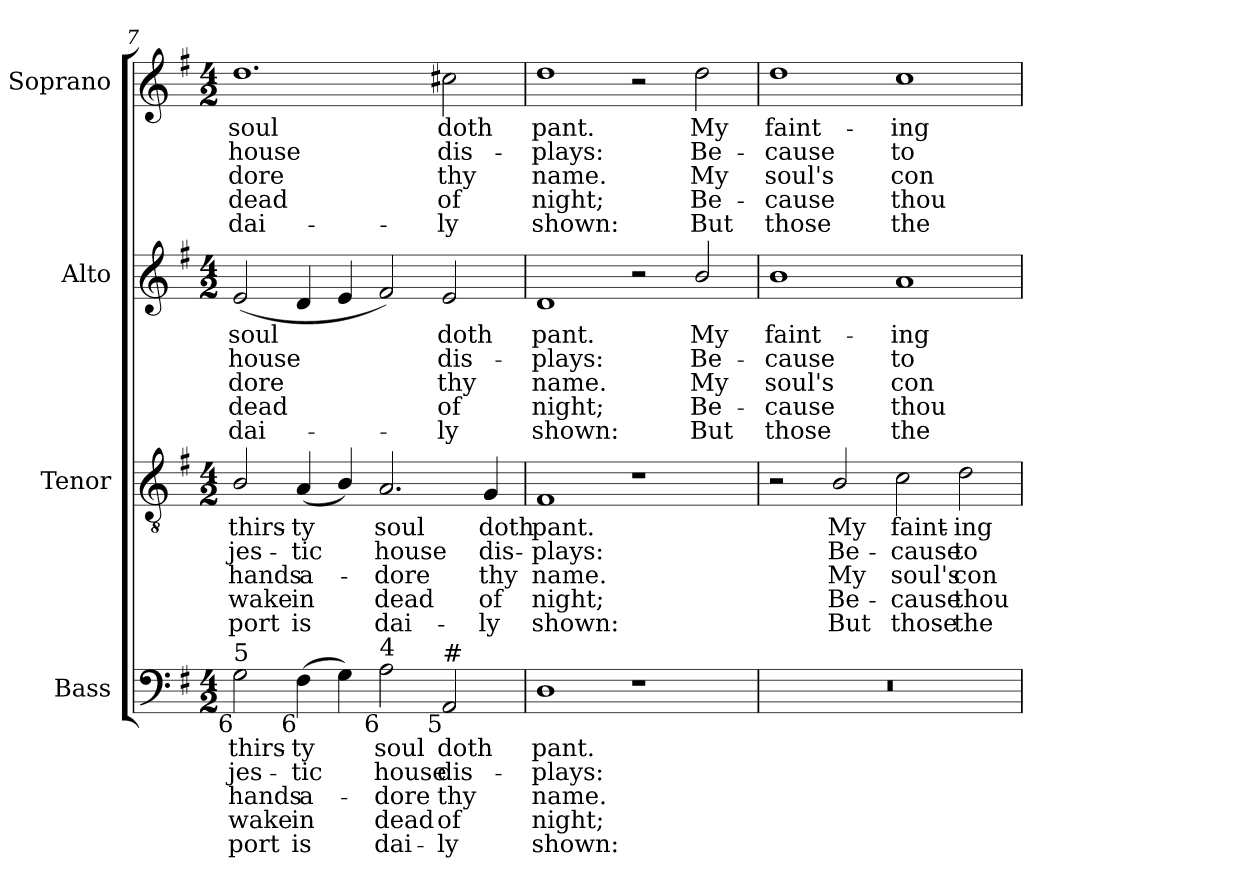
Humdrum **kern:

**kern	**text	**text	**text	**text	**text	**kern	**text	**text	**text	**text	**text	**kern	**text	**text	**text	**text	**text	**kern	**text	**text	**text	**text	**text
*part4	*part4	*part4	*part4	*part4	*part4	*part3	*part3	*part3	*part3	*part3	*part3	*part2	*part2	*part2	*part2	*part2	*part2	*part1	*part1	*part1	*part1	*part1	*part1
*staff4	*staff4	*staff4	*staff4	*staff4	*staff4	*staff3	*staff3	*staff3	*staff3	*staff3	*staff3	*staff2	*staff2	*staff2	*staff2	*staff2	*staff2	*staff1	*staff1	*staff1	*staff1	*staff1	*staff1
*I"Bass	*	*	*	*	*	*I"Tenor	*	*	*	*	*	*I"Alto	*	*	*	*	*	*I"Soprano	*	*	*	*	*
*I'B.	*	*	*	*	*	*I'T.	*	*	*	*	*	*I'A.	*	*	*	*	*	*I'S.	*	*	*	*	*
*clefF4	*	*	*	*	*	*clefGv2	*	*	*	*	*	*clefG2	*	*	*	*	*	*clefG2	*	*	*	*	*
*	*	*	*	*	*	*ITrd7c12	*	*	*	*	*	*	*	*	*	*	*	*	*	*	*	*	*
*k[f#]	*	*	*	*	*	*k[f#]	*	*	*	*	*	*k[f#]	*	*	*	*	*	*k[f#]	*	*	*	*	*
*G:	*	*	*	*	*	*G:	*	*	*	*	*	*G:	*	*	*	*	*	*G:	*	*	*	*	*
*M4/2	*	*	*	*	*	*M4/2	*	*	*	*	*	*M4/2	*	*	*	*	*	*M4/2	*	*	*	*	*
=7	=7	=7	=7	=7	=7	=7	=7	=7	=7	=7	=7	=7	=7	=7	=7	=7	=7	=7	=7	=7	=7	=7	=7
!	!LO:LY:b:color=#000000	!LO:LY:b:color=#000000	!LO:LY:b:color=#000000	!LO:LY:b:color=#000000	!LO:LY:b:color=#000000	!	!	!	!	!	!	!	!	!	!	!	!	!	!	!	!	!	!
!	!	!	!	!	!	!	!LO:LY:b:color=#000000	!LO:LY:b:color=#000000	!LO:LY:b:color=#000000	!LO:LY:b:color=#000000	!LO:LY:b:color=#000000	!	!	!	!	!	!	!	!	!	!	!	!
!	!	!	!	!	!	!	!	!	!	!	!	!	!LO:LY:b:color=#000000	!LO:LY:b:color=#000000	!LO:LY:b:color=#000000	!LO:LY:b:color=#000000	!LO:LY:b:color=#000000	!	!	!	!	!	!
!LO:TX:b:rj:t=6	!	!	!	!	!	!	!	!	!	!	!	!	!	!	!	!	!	!	!	!	!	!	!
!LO:TX:t=5	!	!	!	!	!	!	!	!	!	!	!	!	!	!	!	!	!	!	!	!	!	!	!
!	!	!	!	!	!	!	!	!	!	!	!	!	!	!	!	!	!	!	!LO:LY:b:color=#000000	!LO:LY:b:color=#000000	!LO:LY:b:color=#000000	!LO:LY:b:color=#000000	!LO:LY:b:color=#000000
2Gi\	thirs-	-jes-	-hands	wake	port	2BBi/	thirs-	-jes-	-hands	wake	port	(2ei/	soul	house	dore	dead	dai-	1.ddi	soul	house	dore	dead	dai-
!	!LO:LY:b:color=#000000	!LO:LY:b:color=#000000	!LO:LY:b:color=#000000	!LO:LY:b:color=#000000	!LO:LY:b:color=#000000	!	!	!	!	!	!	!	!	!	!	!	!	!	!	!	!	!	!
!LO:TX:b:rj:t=6	!	!	!	!	!	!	!	!	!	!	!	!	!	!	!	!	!	!	!	!	!	!	!
!	!	!	!	!	!	!	!LO:LY:b:color=#000000	!LO:LY:b:color=#000000	!LO:LY:b:color=#000000	!LO:LY:b:color=#000000	!LO:LY:b:color=#000000	!	!	!	!	!	!	!	!	!	!	!	!
(4F#i\	-ty	-tic	a-	-in	is	(4AAi/	-ty	-tic	a-	-in	is	4di/	.	.	.	.	.	.	.	.	.	.	.
4Gi\)	.	.	.	.	.	4BBi/)	.	.	.	.	.	4ei/	.	.	.	.	.	.	.	.	.	.	.
!	!LO:LY:b:color=#000000	!LO:LY:b:color=#000000	!LO:LY:b:color=#000000	!LO:LY:b:color=#000000	!LO:LY:b:color=#000000	!	!	!	!	!	!	!	!	!	!	!	!	!	!	!	!	!	!
!LO:TX:b:rj:t=6	!	!	!	!	!	!	!	!	!	!	!	!	!	!	!	!	!	!	!	!	!	!	!
!LO:TX:t=4	!	!	!	!	!	!	!	!	!	!	!	!	!	!	!	!	!	!	!	!	!	!	!
!	!	!	!	!	!	!	!LO:LY:b:color=#000000	!LO:LY:b:color=#000000	!LO:LY:b:color=#000000	!LO:LY:b:color=#000000	!LO:LY:b:color=#000000	!	!	!	!	!	!	!	!	!	!	!	!
2Ai\	soul	house	dore	dead	dai-	2.AAi/	soul	house	dore	dead	dai-	2f#i/)	.	.	.	.	.	.	.	.	.	.	.
!	!LO:LY:b:color=#000000	!LO:LY:b:color=#000000	!LO:LY:b:color=#000000	!LO:LY:b:color=#000000	!LO:LY:b:color=#000000	!	!	!	!	!	!	!	!	!	!	!	!	!	!	!	!	!	!
!	!	!	!	!	!	!	!	!	!	!	!	!	!LO:LY:b:color=#000000	!LO:LY:b:color=#000000	!LO:LY:b:color=#000000	!LO:LY:b:color=#000000	!LO:LY:b:color=#000000	!	!	!	!	!	!
!LO:TX:b:rj:t=5	!	!	!	!	!	!	!	!	!	!	!	!	!	!	!	!	!	!	!	!	!	!	!
!LO:TX:t=#	!	!	!	!	!	!	!	!	!	!	!	!	!	!	!	!	!	!	!	!	!	!	!
!	!	!	!	!	!	!	!	!	!	!	!	!	!	!	!	!	!	!	!LO:LY:b:color=#000000	!LO:LY:b:color=#000000	!LO:LY:b:color=#000000	!LO:LY:b:color=#000000	!LO:LY:b:color=#000000
2AAi/	doth	dis-	-thy	of	ly	.	.	.	.	.	.	2ei/	doth	dis-	-thy	of	ly	2cc#Xi\	doth	dis-	-thy	of	ly
!	!	!	!	!	!	!	!LO:LY:b:color=#000000	!LO:LY:b:color=#000000	!LO:LY:b:color=#000000	!LO:LY:b:color=#000000	!LO:LY:b:color=#000000	!	!	!	!	!	!	!	!	!	!	!	!
.	.	.	.	.	.	4GGi/	doth	dis-	-thy	of	ly	.	.	.	.	.	.	.	.	.	.	.	.
=8	=8	=8	=8	=8	=8	=8	=8	=8	=8	=8	=8	=8	=8	=8	=8	=8	=8	=8	=8	=8	=8	=8	=8
!	!LO:LY:b:color=#000000	!LO:LY:b:color=#000000	!LO:LY:b:color=#000000	!LO:LY:b:color=#000000	!LO:LY:b:color=#000000	!	!	!	!	!	!	!	!	!	!	!	!	!	!	!	!	!	!
!	!	!	!	!	!	!	!LO:LY:b:color=#000000	!LO:LY:b:color=#000000	!LO:LY:b:color=#000000	!LO:LY:b:color=#000000	!LO:LY:b:color=#000000	!	!	!	!	!	!	!	!	!	!	!	!
!	!	!	!	!	!	!	!	!	!	!	!	!	!LO:LY:b:color=#000000	!LO:LY:b:color=#000000	!LO:LY:b:color=#000000	!LO:LY:b:color=#000000	!LO:LY:b:color=#000000	!	!	!	!	!	!
!	!	!	!	!	!	!	!	!	!	!	!	!	!	!	!	!	!	!	!LO:LY:b:color=#000000	!LO:LY:b:color=#000000	!LO:LY:b:color=#000000	!LO:LY:b:color=#000000	!LO:LY:b:color=#000000
1Di	pant.	-plays:	name.	night;	shown:	1FF#i	pant.	-plays:	name.	night;	shown:	1di	pant.	-plays:	name.	night;	shown:	1ddi	pant.	-plays:	name.	night;	shown:
1r	.	.	.	.	.	1r	.	.	.	.	.	2r	.	.	.	.	.	2r	.	.	.	.	.
!	!	!	!	!	!	!	!	!	!	!	!	!	!LO:LY:b:color=#000000	!LO:LY:b:color=#000000	!LO:LY:b:color=#000000	!LO:LY:b:color=#000000	!LO:LY:b:color=#000000	!	!	!	!	!	!
!	!	!	!	!	!	!	!	!	!	!	!	!	!	!	!	!	!	!	!LO:LY:b:color=#000000	!LO:LY:b:color=#000000	!LO:LY:b:color=#000000	!LO:LY:b:color=#000000	!LO:LY:b:color=#000000
.	.	.	.	.	.	.	.	.	.	.	.	2bi/	My	Be-	My	Be-	-But	2ddi\	My	Be-	My	Be-	-But
=9	=9	=9	=9	=9	=9	=9	=9	=9	=9	=9	=9	=9	=9	=9	=9	=9	=9	=9	=9	=9	=9	=9	=9
!LO:N:vis=1	!	!	!	!	!	!	!	!	!	!	!	!	!	!	!	!	!	!	!	!	!	!	!
!	!	!	!	!	!	!	!	!	!	!	!	!	!LO:LY:b:color=#000000	!LO:LY:b:color=#000000	!LO:LY:b:color=#000000	!LO:LY:b:color=#000000	!LO:LY:b:color=#000000	!	!	!	!	!	!
!	!	!	!	!	!	!	!	!	!	!	!	!	!	!	!	!	!	!	!LO:LY:b:color=#000000	!LO:LY:b:color=#000000	!LO:LY:b:color=#000000	!LO:LY:b:color=#000000	!LO:LY:b:color=#000000
0r	.	.	.	.	.	2r	.	.	.	.	.	1bi	faint-	-cause	soul's	cause	those	1ddi	faint-	-cause	soul's	cause	those
!	!	!	!	!	!	!	!LO:LY:b:color=#000000	!LO:LY:b:color=#000000	!LO:LY:b:color=#000000	!LO:LY:b:color=#000000	!LO:LY:b:color=#000000	!	!	!	!	!	!	!	!	!	!	!	!
.	.	.	.	.	.	2BBi/	My	Be-	My	Be-	-But	.	.	.	.	.	.	.	.	.	.	.	.
!	!	!	!	!	!	!	!LO:LY:b:color=#000000	!LO:LY:b:color=#000000	!LO:LY:b:color=#000000	!LO:LY:b:color=#000000	!LO:LY:b:color=#000000	!	!	!	!	!	!	!	!	!	!	!	!
!	!	!	!	!	!	!	!	!	!	!	!	!	!LO:LY:b:color=#000000	!LO:LY:b:color=#000000	!LO:LY:b:color=#000000	!LO:LY:b:color=#000000	!LO:LY:b:color=#000000	!	!	!	!	!	!
!	!	!	!	!	!	!	!	!	!	!	!	!	!	!	!	!	!	!	!LO:LY:b:color=#000000	!LO:LY:b:color=#000000	!LO:LY:b:color=#000000	!LO:LY:b:color=#000000	!LO:LY:b:color=#000000
.	.	.	.	.	.	2Ci\	faint-	-cause	soul's	cause	those	1ai	-ing	to	con-	-thou	the	1cci	-ing	to	con-	-thou	the
!	!	!	!	!	!	!	!LO:LY:b:color=#000000	!LO:LY:b:color=#000000	!LO:LY:b:color=#000000	!LO:LY:b:color=#000000	!LO:LY:b:color=#000000	!	!	!	!	!	!	!	!	!	!	!	!
.	.	.	.	.	.	2Di\	-ing	to	con-	-thou	the	.	.	.	.	.	.	.	.	.	.	.	.
=	=	=	=	=	=	=	=	=	=	=	=	=	=	=	=	=	=	=	=	=	=	=	=
*-	*-	*-	*-	*-	*-	*-	*-	*-	*-	*-	*-	*-	*-	*-	*-	*-	*-	*-	*-	*-	*-	*-	*-
